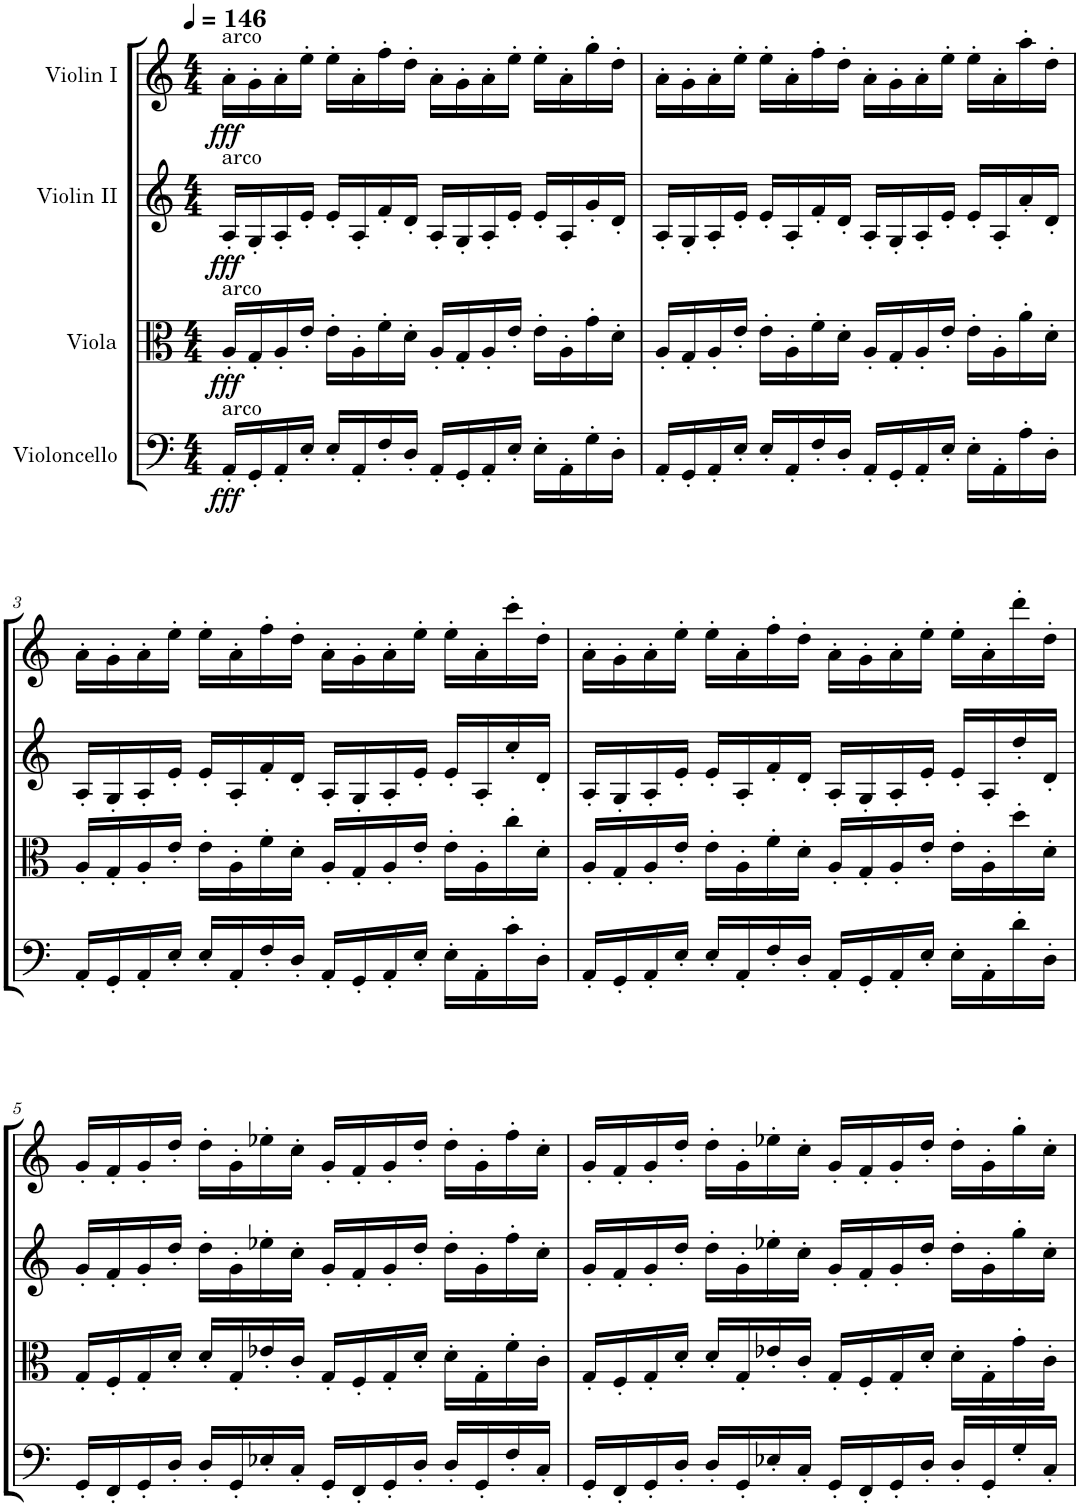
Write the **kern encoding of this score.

**kern	**dynam	**kern	**dynam	**kern	**dynam	**kern	**dynam
*part4	*part4	*part3	*part3	*part2	*part2	*part1	*part1
*staff4	*staff4	*staff3	*staff3	*staff2	*staff2	*staff1	*staff1
*I"Violoncello	*	*I"Viola	*	*I"Violin II	*	*I"Violin I	*
*I'Vc	*	*I'Vla	*	*I'Vln	*	*I'Vln	*
*clefF4	*	*clefC3	*	*clefG2	*	*clefG2	*
*k[]	*	*k[]	*	*k[]	*	*k[]	*
*M4/4	*	*M4/4	*	*M4/4	*	*M4/4	*
*MM146	*	*MM146	*	*MM146	*	*MM146	*
=1	=1	=1	=1	=1	=1	=1	=1
!	!	!	!	!	!	!LO:TX:a:t=arco	!
!	!	!	!	!LO:TX:a:t=arco	!	!	!
!	!	!LO:TX:a:t=arco	!	!	!	!	!
!LO:TX:a:t=arco	!	!	!	!	!	!	!
!	!LO:DY:b	!	!LO:DY:b	!	!LO:DY:b	!	!LO:DY:b
16AA'/LL	fff	16A'/LL	fff	16A'/LL	fff	16a'\LL	fff
16GG'/	.	16G'/	.	16G'/	.	16g'\	.
16AA'/	.	16A'/	.	16A'/	.	16a'\	.
16E'/JJ	.	16e'/JJ	.	16e'/JJ	.	16ee'\JJ	.
16E'/LL	.	16e'\LL	.	16e'/LL	.	16ee'\LL	.
16AA'/	.	16A'\	.	16A'/	.	16a'\	.
16F'/	.	16f'\	.	16f'/	.	16ff'\	.
16D'/JJ	.	16d'\JJ	.	16d'/JJ	.	16dd'\JJ	.
16AA'/LL	.	16A'/LL	.	16A'/LL	.	16a'\LL	.
16GG'/	.	16G'/	.	16G'/	.	16g'\	.
16AA'/	.	16A'/	.	16A'/	.	16a'\	.
16E'/JJ	.	16e'/JJ	.	16e'/JJ	.	16ee'\JJ	.
16E'\LL	.	16e'\LL	.	16e'/LL	.	16ee'\LL	.
16AA'\	.	16A'\	.	16A'/	.	16a'\	.
16G'\	.	16g'\	.	16g'/	.	16gg'\	.
16D'\JJ	.	16d'\JJ	.	16d'/JJ	.	16dd'\JJ	.
=2	=2	=2	=2	=2	=2	=2	=2
16AA'/LL	.	16A'/LL	.	16A'/LL	.	16a'\LL	.
16GG'/	.	16G'/	.	16G'/	.	16g'\	.
16AA'/	.	16A'/	.	16A'/	.	16a'\	.
16E'/JJ	.	16e'/JJ	.	16e'/JJ	.	16ee'\JJ	.
16E'/LL	.	16e'\LL	.	16e'/LL	.	16ee'\LL	.
16AA'/	.	16A'\	.	16A'/	.	16a'\	.
16F'/	.	16f'\	.	16f'/	.	16ff'\	.
16D'/JJ	.	16d'\JJ	.	16d'/JJ	.	16dd'\JJ	.
16AA'/LL	.	16A'/LL	.	16A'/LL	.	16a'\LL	.
16GG'/	.	16G'/	.	16G'/	.	16g'\	.
16AA'/	.	16A'/	.	16A'/	.	16a'\	.
16E'/JJ	.	16e'/JJ	.	16e'/JJ	.	16ee'\JJ	.
16E'\LL	.	16e'\LL	.	16e'/LL	.	16ee'\LL	.
16AA'\	.	16A'\	.	16A'/	.	16a'\	.
16A'\	.	16a'\	.	16a'/	.	16aa'\	.
16D'\JJ	.	16d'\JJ	.	16d'/JJ	.	16dd'\JJ	.
!!LO:LB:g=z
=3	=3	=3	=3	=3	=3	=3	=3
16AA'/LL	.	16A'/LL	.	16A'/LL	.	16a'\LL	.
16GG'/	.	16G'/	.	16G'/	.	16g'\	.
16AA'/	.	16A'/	.	16A'/	.	16a'\	.
16E'/JJ	.	16e'/JJ	.	16e'/JJ	.	16ee'\JJ	.
16E'/LL	.	16e'\LL	.	16e'/LL	.	16ee'\LL	.
16AA'/	.	16A'\	.	16A'/	.	16a'\	.
16F'/	.	16f'\	.	16f'/	.	16ff'\	.
16D'/JJ	.	16d'\JJ	.	16d'/JJ	.	16dd'\JJ	.
16AA'/LL	.	16A'/LL	.	16A'/LL	.	16a'\LL	.
16GG'/	.	16G'/	.	16G'/	.	16g'\	.
16AA'/	.	16A'/	.	16A'/	.	16a'\	.
16E'/JJ	.	16e'/JJ	.	16e'/JJ	.	16ee'\JJ	.
16E'\LL	.	16e'\LL	.	16e'/LL	.	16ee'\LL	.
16AA'\	.	16A'\	.	16A'/	.	16a'\	.
16c'\	.	16cc'\	.	16cc'/	.	16ccc'\	.
16D'\JJ	.	16d'\JJ	.	16d'/JJ	.	16dd'\JJ	.
=4	=4	=4	=4	=4	=4	=4	=4
16AA'/LL	.	16A'/LL	.	16A'/LL	.	16a'\LL	.
16GG'/	.	16G'/	.	16G'/	.	16g'\	.
16AA'/	.	16A'/	.	16A'/	.	16a'\	.
16E'/JJ	.	16e'/JJ	.	16e'/JJ	.	16ee'\JJ	.
16E'/LL	.	16e'\LL	.	16e'/LL	.	16ee'\LL	.
16AA'/	.	16A'\	.	16A'/	.	16a'\	.
16F'/	.	16f'\	.	16f'/	.	16ff'\	.
16D'/JJ	.	16d'\JJ	.	16d'/JJ	.	16dd'\JJ	.
16AA'/LL	.	16A'/LL	.	16A'/LL	.	16a'\LL	.
16GG'/	.	16G'/	.	16G'/	.	16g'\	.
16AA'/	.	16A'/	.	16A'/	.	16a'\	.
16E'/JJ	.	16e'/JJ	.	16e'/JJ	.	16ee'\JJ	.
16E'\LL	.	16e'\LL	.	16e'/LL	.	16ee'\LL	.
16AA'\	.	16A'\	.	16A'/	.	16a'\	.
16d'\	.	16dd'\	.	16dd'/	.	16ddd'\	.
16D'\JJ	.	16d'\JJ	.	16d'/JJ	.	16dd'\JJ	.
!!LO:LB:g=z
=5	=5	=5	=5	=5	=5	=5	=5
16GG'/LL	.	16G'/LL	.	16g'/LL	.	16g'/LL	.
16FF'/	.	16F'/	.	16f'/	.	16f'/	.
16GG'/	.	16G'/	.	16g'/	.	16g'/	.
16D'/JJ	.	16d'/JJ	.	16dd'/JJ	.	16dd'/JJ	.
16D'/LL	.	16d'/LL	.	16dd'\LL	.	16dd'\LL	.
16GG'/	.	16G'/	.	16g'\	.	16g'\	.
16E-X'/	.	16e-X'/	.	16ee-X'\	.	16ee-X'\	.
16C'/JJ	.	16c'/JJ	.	16cc'\JJ	.	16cc'\JJ	.
16GG'/LL	.	16G'/LL	.	16g'/LL	.	16g'/LL	.
16FF'/	.	16F'/	.	16f'/	.	16f'/	.
16GG'/	.	16G'/	.	16g'/	.	16g'/	.
16D'/JJ	.	16d'/JJ	.	16dd'/JJ	.	16dd'/JJ	.
16D'/LL	.	16d'\LL	.	16dd'\LL	.	16dd'\LL	.
16GG'/	.	16G'\	.	16g'\	.	16g'\	.
16F'/	.	16f'\	.	16ff'\	.	16ff'\	.
16C'/JJ	.	16c'\JJ	.	16cc'\JJ	.	16cc'\JJ	.
=6	=6	=6	=6	=6	=6	=6	=6
16GG'/LL	.	16G'/LL	.	16g'/LL	.	16g'/LL	.
16FF'/	.	16F'/	.	16f'/	.	16f'/	.
16GG'/	.	16G'/	.	16g'/	.	16g'/	.
16D'/JJ	.	16d'/JJ	.	16dd'/JJ	.	16dd'/JJ	.
16D'/LL	.	16d'/LL	.	16dd'\LL	.	16dd'\LL	.
16GG'/	.	16G'/	.	16g'\	.	16g'\	.
16E-X'/	.	16e-X'/	.	16ee-X'\	.	16ee-X'\	.
16C'/JJ	.	16c'/JJ	.	16cc'\JJ	.	16cc'\JJ	.
16GG'/LL	.	16G'/LL	.	16g'/LL	.	16g'/LL	.
16FF'/	.	16F'/	.	16f'/	.	16f'/	.
16GG'/	.	16G'/	.	16g'/	.	16g'/	.
16D'/JJ	.	16d'/JJ	.	16dd'/JJ	.	16dd'/JJ	.
16D'/LL	.	16d'\LL	.	16dd'\LL	.	16dd'\LL	.
16GG'/	.	16G'\	.	16g'\	.	16g'\	.
16G'/	.	16g'\	.	16gg'\	.	16gg'\	.
16C'/JJ	.	16c'\JJ	.	16cc'\JJ	.	16cc'\JJ	.
=	=	=	=	=	=	=	=
*-	*-	*-	*-	*-	*-	*-	*-
